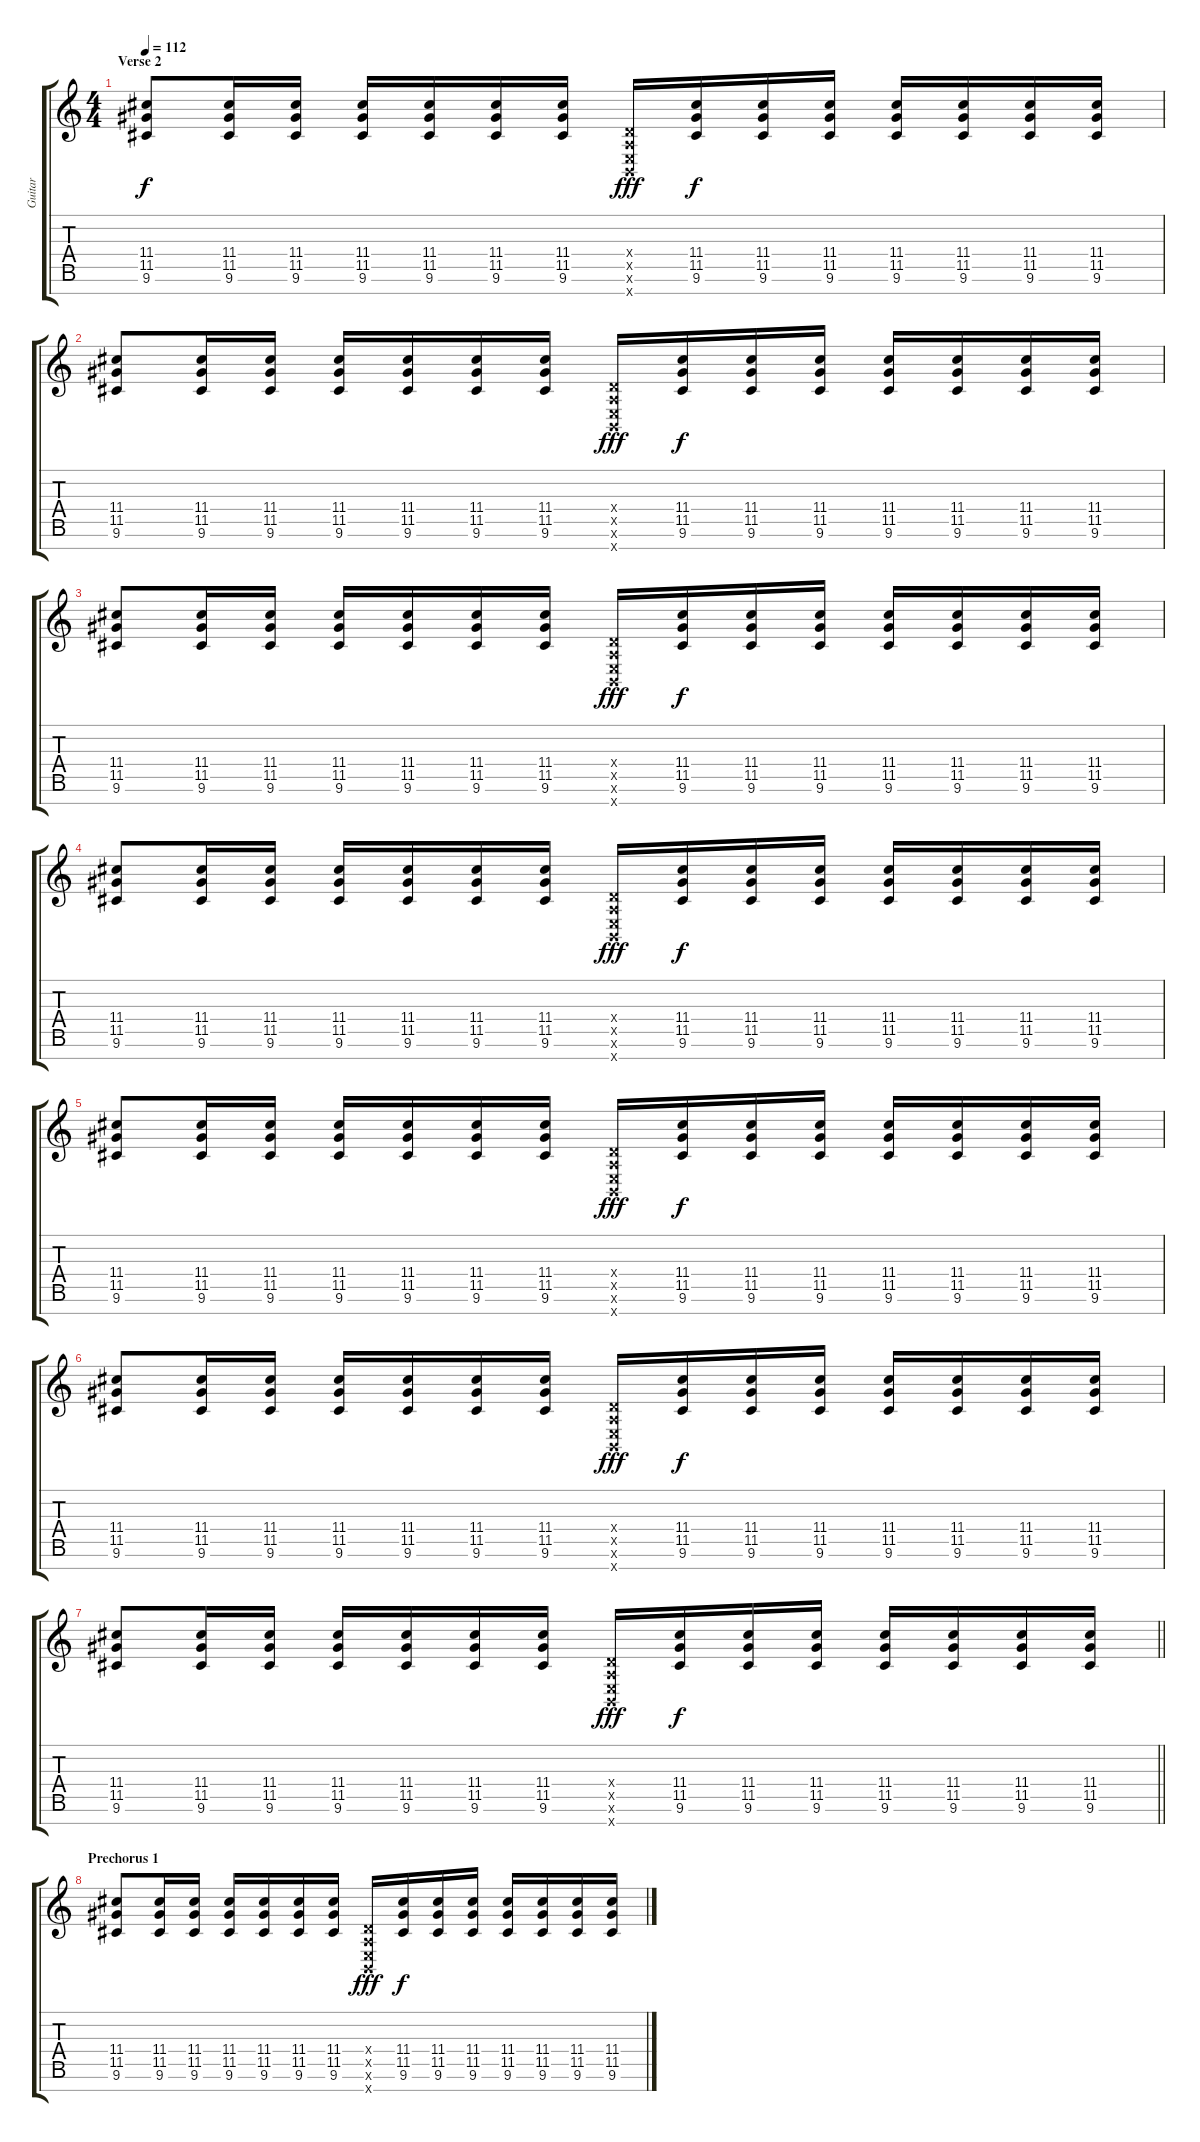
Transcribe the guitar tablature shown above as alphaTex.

\track ("Guitar" "Guitar") {instrument distortionguitar}
\staff {score tabs}
\tuning (E4 B3 G3 D3 A2 E2 B1) {hide}
\ts (4 4)
\section ("" "Verse 2")
\tempo 112
\clef g2
\ks c
(11.4 11.5 9.6).8{dy f} (11.4 11.5 9.6).16 (11.4 11.5 9.6).16 (11.4 11.5 9.6).16 (11.4 11.5 9.6).16 (11.4 11.5 9.6).16 (11.4 11.5 9.6).16 (0.4{x} 0.5{x} 0.6{x} 0.7{x}).16{dy fff} (11.4 11.5 9.6).16{dy f} (11.4 11.5 9.6).16 (11.4 11.5 9.6).16 (11.4 11.5 9.6).16 (11.4 11.5 9.6).16 (11.4 11.5 9.6).16 (11.4 11.5 9.6).16 |
(11.4 11.5 9.6).8 (11.4 11.5 9.6).16 (11.4 11.5 9.6).16 (11.4 11.5 9.6).16 (11.4 11.5 9.6).16 (11.4 11.5 9.6).16 (11.4 11.5 9.6).16 (0.4{x} 0.5{x} 0.6{x} 0.7{x}).16{dy fff} (11.4 11.5 9.6).16{dy f} (11.4 11.5 9.6).16 (11.4 11.5 9.6).16 (11.4 11.5 9.6).16 (11.4 11.5 9.6).16 (11.4 11.5 9.6).16 (11.4 11.5 9.6).16 |
(11.4 11.5 9.6).8 (11.4 11.5 9.6).16 (11.4 11.5 9.6).16 (11.4 11.5 9.6).16 (11.4 11.5 9.6).16 (11.4 11.5 9.6).16 (11.4 11.5 9.6).16 (0.4{x} 0.5{x} 0.6{x} 0.7{x}).16{dy fff} (11.4 11.5 9.6).16{dy f} (11.4 11.5 9.6).16 (11.4 11.5 9.6).16 (11.4 11.5 9.6).16 (11.4 11.5 9.6).16 (11.4 11.5 9.6).16 (11.4 11.5 9.6).16 |
(11.4 11.5 9.6).8 (11.4 11.5 9.6).16 (11.4 11.5 9.6).16 (11.4 11.5 9.6).16 (11.4 11.5 9.6).16 (11.4 11.5 9.6).16 (11.4 11.5 9.6).16 (0.4{x} 0.5{x} 0.6{x} 0.7{x}).16{dy fff} (11.4 11.5 9.6).16{dy f} (11.4 11.5 9.6).16 (11.4 11.5 9.6).16 (11.4 11.5 9.6).16 (11.4 11.5 9.6).16 (11.4 11.5 9.6).16 (11.4 11.5 9.6).16 |
(11.4 11.5 9.6).8 (11.4 11.5 9.6).16 (11.4 11.5 9.6).16 (11.4 11.5 9.6).16 (11.4 11.5 9.6).16 (11.4 11.5 9.6).16 (11.4 11.5 9.6).16 (0.4{x} 0.5{x} 0.6{x} 0.7{x}).16{dy fff} (11.4 11.5 9.6).16{dy f} (11.4 11.5 9.6).16 (11.4 11.5 9.6).16 (11.4 11.5 9.6).16 (11.4 11.5 9.6).16 (11.4 11.5 9.6).16 (11.4 11.5 9.6).16 |
(11.4 11.5 9.6).8 (11.4 11.5 9.6).16 (11.4 11.5 9.6).16 (11.4 11.5 9.6).16 (11.4 11.5 9.6).16 (11.4 11.5 9.6).16 (11.4 11.5 9.6).16 (0.4{x} 0.5{x} 0.6{x} 0.7{x}).16{dy fff} (11.4 11.5 9.6).16{dy f} (11.4 11.5 9.6).16 (11.4 11.5 9.6).16 (11.4 11.5 9.6).16 (11.4 11.5 9.6).16 (11.4 11.5 9.6).16 (11.4 11.5 9.6).16 |
\barLineRight lightlight
(11.4 11.5 9.6).8 (11.4 11.5 9.6).16 (11.4 11.5 9.6).16 (11.4 11.5 9.6).16 (11.4 11.5 9.6).16 (11.4 11.5 9.6).16 (11.4 11.5 9.6).16 (0.4{x} 0.5{x} 0.6{x} 0.7{x}).16{dy fff} (11.4 11.5 9.6).16{dy f} (11.4 11.5 9.6).16 (11.4 11.5 9.6).16 (11.4 11.5 9.6).16 (11.4 11.5 9.6).16 (11.4 11.5 9.6).16 (11.4 11.5 9.6).16 |
\section ("" "Prechorus 1")
(11.4 11.5 9.6).8 (11.4 11.5 9.6).16 (11.4 11.5 9.6).16 (11.4 11.5 9.6).16 (11.4 11.5 9.6).16 (11.4 11.5 9.6).16 (11.4 11.5 9.6).16 (0.4{x} 0.5{x} 0.6{x} 0.7{x}).16{dy fff} (11.4 11.5 9.6).16{dy f} (11.4 11.5 9.6).16 (11.4 11.5 9.6).16 (11.4 11.5 9.6).16 (11.4 11.5 9.6).16 (11.4 11.5 9.6).16 (11.4 11.5 9.6).16
